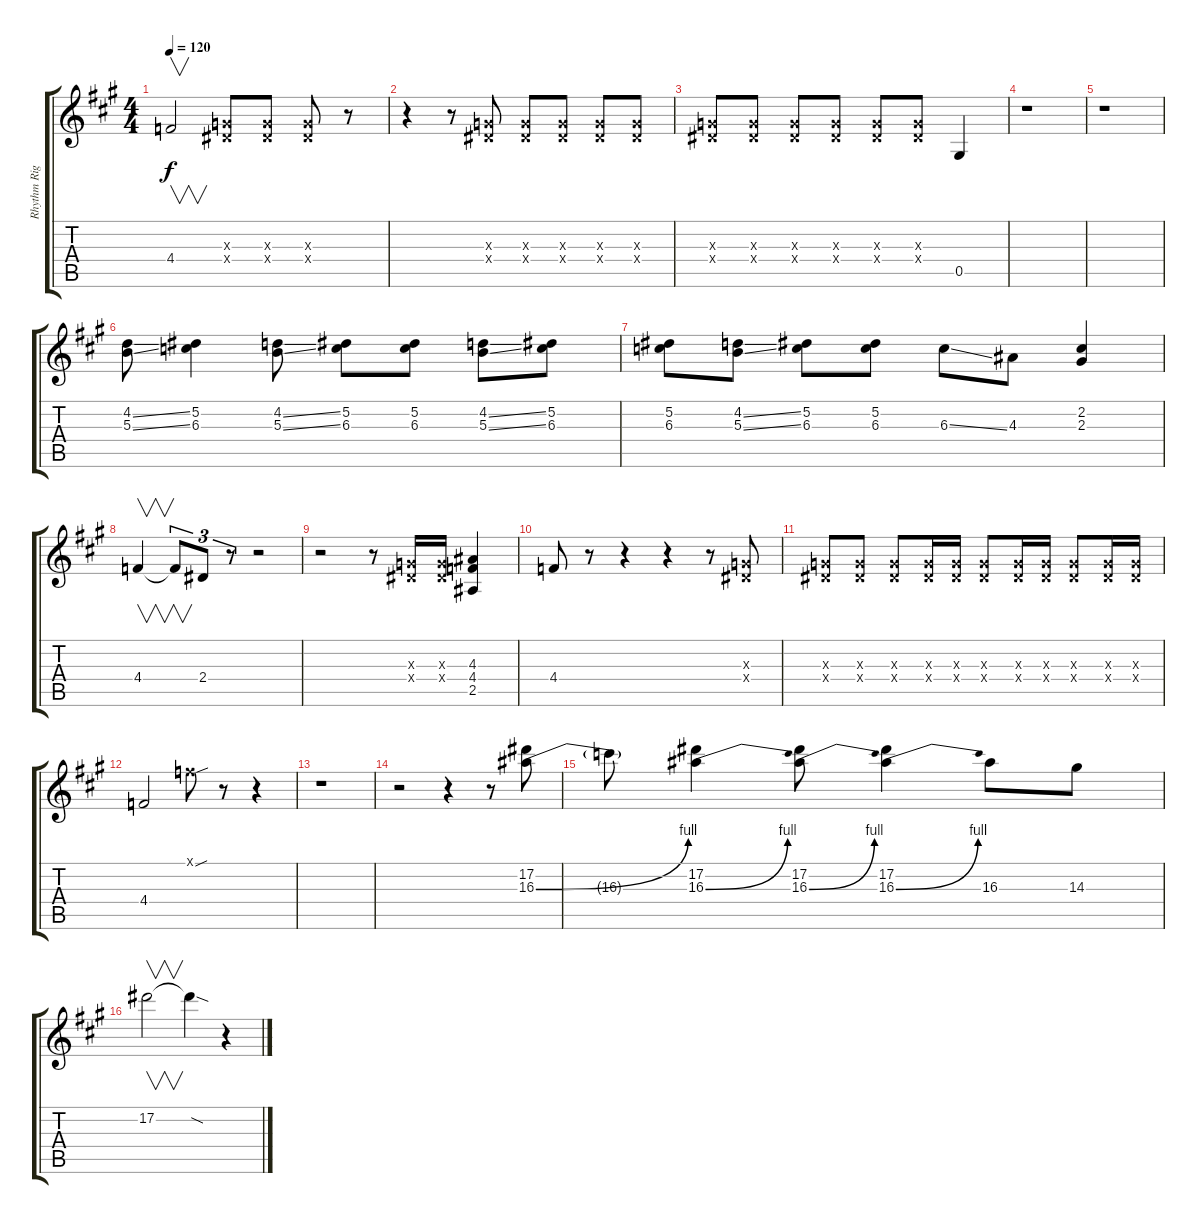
\track ("Rhythm Right" "Rhythm Rig") {instrument distortionguitar}
\staff {score tabs}
\tuning (Eb4 Bb3 Gb3 Db3 Ab2 Eb2) {hide}
\ts (4 4)
\tempo 120
\clef g2
\ks a
4.4{t}.2{v dy f} (1.3{x} 2.4{x}).8 (1.3{x} 2.4{x}).8 (1.3{x} 2.4{x}).8 r.8 |
r.4 r.8 (1.3{x} 2.4{x}).8 (1.3{x} 2.4{x}).8 (1.3{x} 2.4{x}).8 (1.3{x} 2.4{x}).8 (1.3{x} 2.4{x}).8 |
(1.3{x} 2.4{x}).8 (1.3{x} 2.4{x}).8 (1.3{x} 2.4{x}).8 (1.3{x} 2.4{x}).8 (1.3{x} 2.4{x}).8 (1.3{x} 2.4{x}).8 0.5.4 |
r.1 |
r.1 |
(4.2{ss} 5.3{ss}).8 (5.2 6.3).4 (4.2{ss} 5.3{ss}).8 (5.2 6.3).8 (5.2 6.3).8 (4.2{ss} 5.3{ss}).8 (5.2 6.3).8 |
(5.2 6.3).8 (4.2{ss} 5.3{ss}).8 (5.2 6.3).8 (5.2 6.3).8 6.3{ss}.8 4.3.8 (2.2 2.3).4 |
4.4.4{v} 4.4{t}.8{v tu (3 2)} 2.4.8{tu (3 2)} r.8{tu (3 2)} r.2 |
r.2 r.8 (1.3{x} 2.4{x}).16 (1.3{x} 2.4{x}).16 (4.3 4.4 2.5).4 |
4.4.8 r.8 r.4 r.4 r.8 (1.3{x} 2.4{x}).8 |
(1.3{x} 2.4{x}).8 (1.3{x} 2.4{x}).8 (1.3{x} 2.4{x}).8 (1.3{x} 2.4{x}).16 (1.3{x} 2.4{x}).16 (1.3{x} 2.4{x}).8 (1.3{x} 2.4{x}).16 (1.3{x} 2.4{x}).16 (1.3{x} 2.4{x}).8 (1.3{x} 2.4{x}).16 (1.3{x} 2.4{x}).16 |
4.4.2 2.1{sou x}.8 r.8 r.4 |
r.1 |
r.2 r.4 r.8 (17.2 16.3{be (bend 0 0 60 4)}).8 |
16.3{t}.8 (17.2 16.3{be (bend 0 0 60 4)}).4 (17.2 16.3{be (bend 0 0 60 4)}).8 (17.2 16.3{be (bend 0 0 60 4)}).4 16.3.8 14.3.8 |
17.2.2{v} 17.2{sod t}.4 r.4
